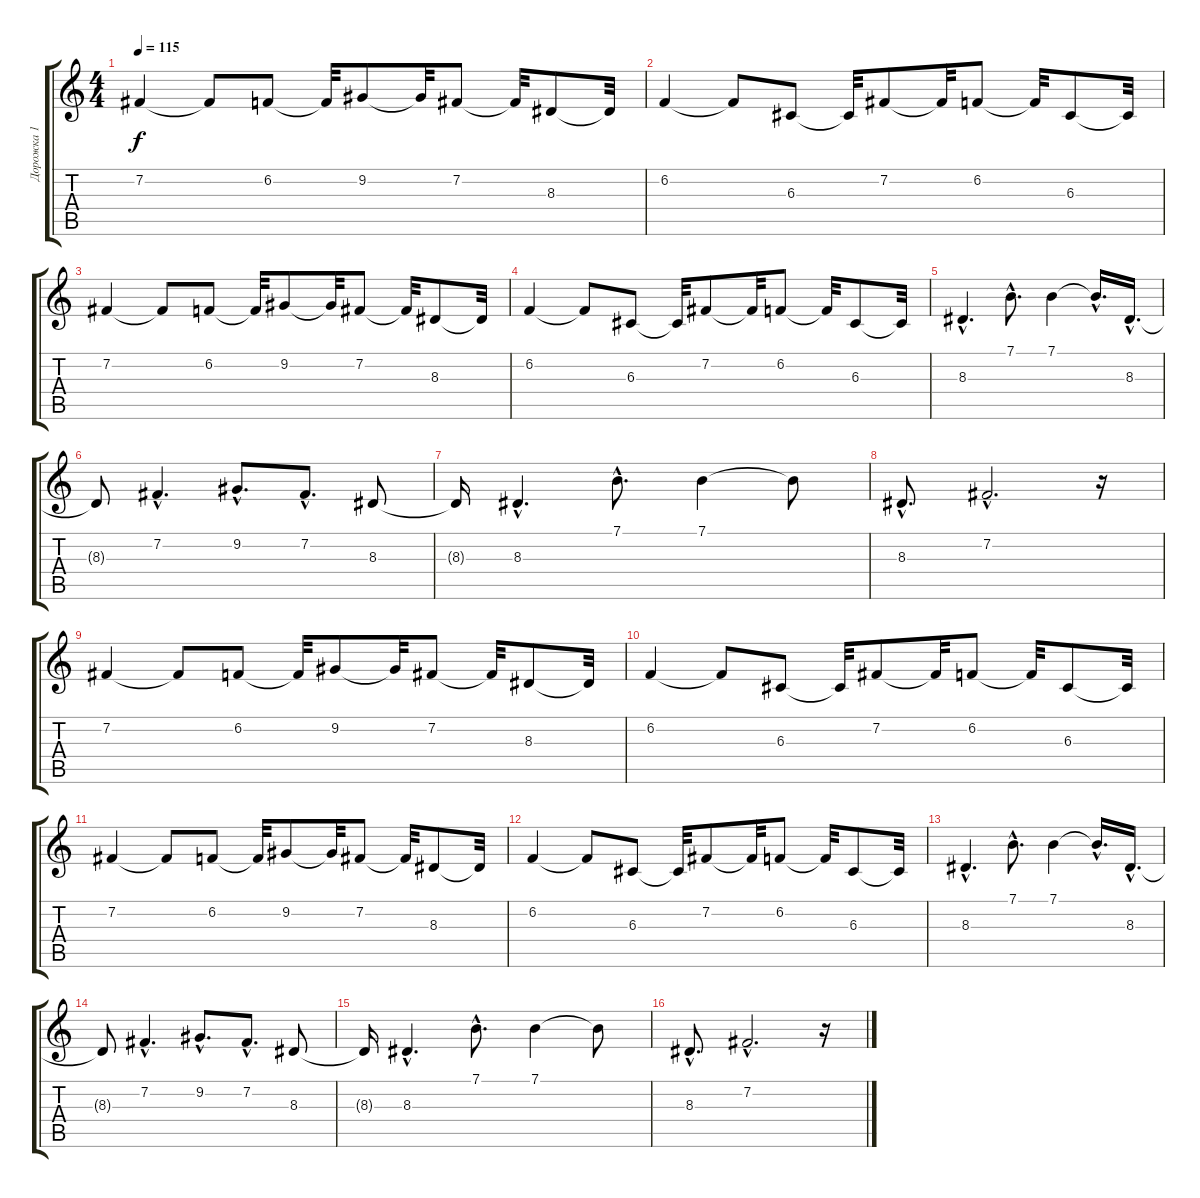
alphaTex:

\track ("Дорожка 1" "Дорожка 1") {instrument stringensemble1}
\staff {score tabs}
\tuning (E4 B3 G3 D3 A2 E2) {hide}
\ts (4 4)
\tempo 115
\clef g2
\ks c
7.2.4{dy f} 7.2{t}.8 6.2.8 6.2{t}.32 9.2.8 9.2{t}.32 7.2.8 7.2{t}.32 8.3.8 8.3{t}.32 |
6.2.4 6.2{t}.8 6.3.8 6.3{t}.32 7.2.8 7.2{t}.32 6.2.8 6.2{t}.32 6.3.8 6.3{t}.32 |
7.2.4 7.2{t}.8 6.2.8 6.2{t}.32 9.2.8 9.2{t}.32 7.2.8 7.2{t}.32 8.3.8 8.3{t}.32 |
6.2.4 6.2{t}.8 6.3.8 6.3{t}.32 7.2.8 7.2{t}.32 6.2.8 6.2{t}.32 6.3.8 6.3{t}.32 |
8.3{hac}.4{d} 7.1{hac}.8{d} 7.1.4 7.1{hac t}.16{d} 8.3{hac}.16{d} |
8.3{t}.8 7.2{hac}.4{d} 9.2{hac}.8{d} 7.2{hac}.8{d} 8.3.8 |
8.3{t}.16 8.3{hac}.4{d} 7.1{hac}.8{d} 7.1.4 7.1{t}.8 |
8.3{hac}.8{d} 7.2{hac}.2{d} r.16 |
7.2.4 7.2{t}.8 6.2.8 6.2{t}.32 9.2.8 9.2{t}.32 7.2.8 7.2{t}.32 8.3.8 8.3{t}.32 |
6.2.4 6.2{t}.8 6.3.8 6.3{t}.32 7.2.8 7.2{t}.32 6.2.8 6.2{t}.32 6.3.8 6.3{t}.32 |
7.2.4 7.2{t}.8 6.2.8 6.2{t}.32 9.2.8 9.2{t}.32 7.2.8 7.2{t}.32 8.3.8 8.3{t}.32 |
6.2.4 6.2{t}.8 6.3.8 6.3{t}.32 7.2.8 7.2{t}.32 6.2.8 6.2{t}.32 6.3.8 6.3{t}.32 |
8.3{hac}.4{d} 7.1{hac}.8{d} 7.1.4 7.1{hac t}.16{d} 8.3{hac}.16{d} |
8.3{t}.8 7.2{hac}.4{d} 9.2{hac}.8{d} 7.2{hac}.8{d} 8.3.8 |
8.3{t}.16 8.3{hac}.4{d} 7.1{hac}.8{d} 7.1.4 7.1{t}.8 |
8.3{hac}.8{d} 7.2{hac}.2{d} r.16
